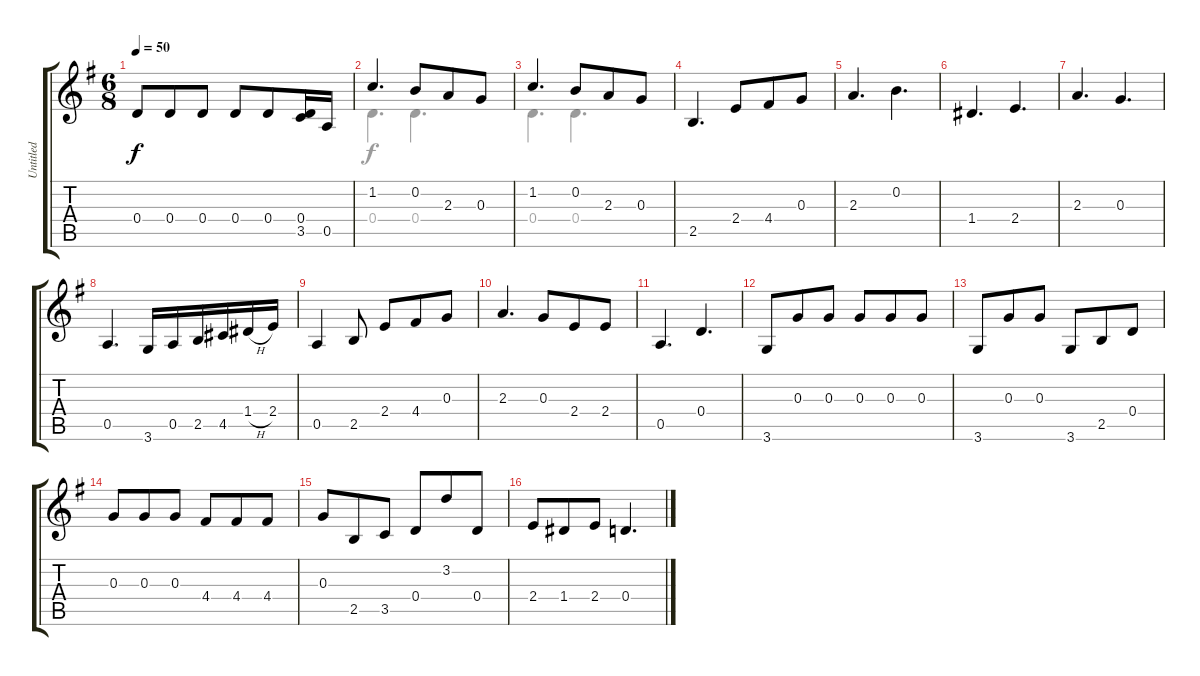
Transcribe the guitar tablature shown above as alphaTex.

\track ("Untitled" "Untitled") {instrument acousticguitarnylon}
\staff {score tabs}
\tuning (E4 B3 G3 D3 A2 E2) {hide}
\voice
\ts (6 8)
\tempo 50
\clef g2
\ks g
0.4.8{dy f} 0.4.8 0.4.8 0.4.8 0.4.8 (0.4 3.5).16 0.5.16 |
1.2.4{d} 0.2.8 2.3.8 0.3.8 |
1.2.4{d} 0.2.8 2.3.8 0.3.8 |
2.5.4{d} 2.4.8 4.4.8 0.3.8 |
2.3.4{d} 0.2.4{d} |
1.4.4{d} 2.4.4{d} |
2.3.4{d} 0.3.4{d} |
0.5.4{d} 3.6.16 0.5.16 2.5.16 4.5.16 1.4{h}.16 2.4.16 |
0.5.4 2.5.8 2.4.8 4.4.8 0.3.8 |
2.3.4{d} 0.3.8 2.4.8 2.4.8 |
0.5.4{d} 0.4.4{d} |
3.6.8 0.3.8 0.3.8 0.3.8 0.3.8 0.3.8 |
3.6.8 0.3.8 0.3.8 3.6.8 2.5.8 0.4.8 |
0.3.8 0.3.8 0.3.8 4.4.8 4.4.8 4.4.8 |
0.3.8 2.5.8 3.5.8 0.4.8 3.2.8 0.4.8 |
2.4.8 1.4.8 2.4.8 0.4.4{d}
\voice
\clef g2
\ottava regular
\simile none
\ks g
|
0.4.4{d} 0.4.4{d} |
0.4.4{d} 0.4.4{d} |
|
|
|
|
|
|
|
|
|
|
|
|
